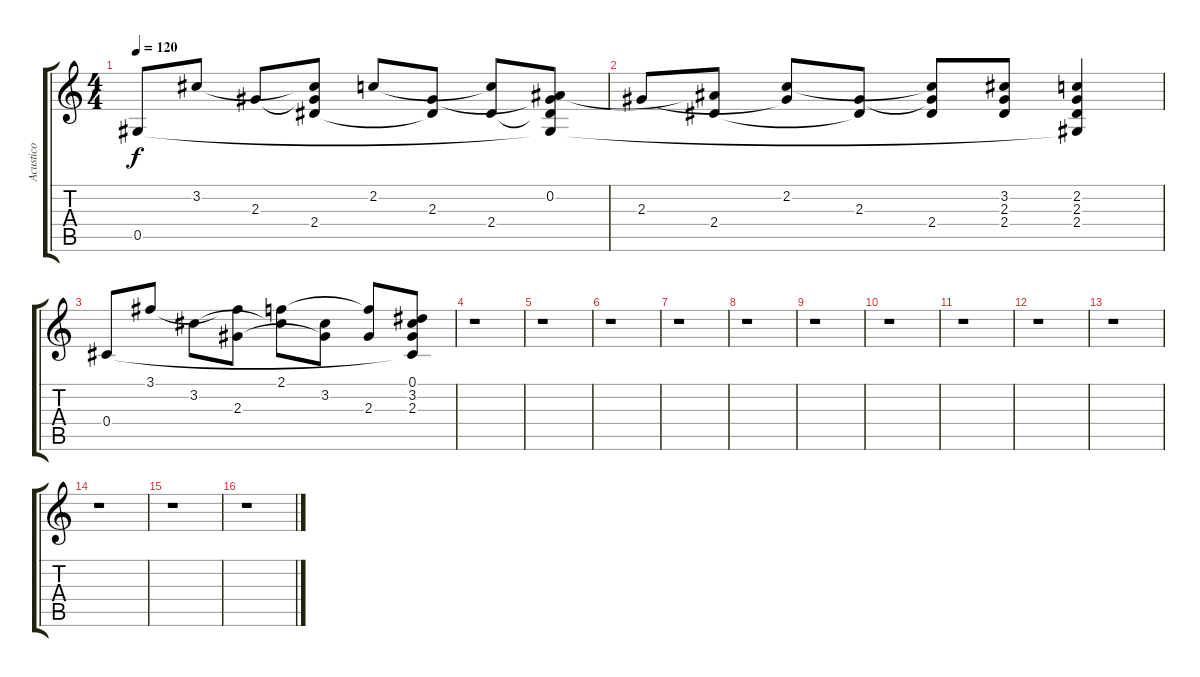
\track ("Acustico" "Acustico") {instrument acousticguitarnylon}
\staff {score tabs}
\tuning (Eb4 Bb3 Gb3 Db3 Ab2 Eb2) {hide}
\ts (4 4)
\tempo 120
\clef g2
\ks c
0.5.8{dy f} 3.2.8 2.3.8 (3.2{t} 2.3{t} 2.4).8 2.2.8 (2.3 2.4{t}).8 (2.2{t} 2.4).8 (0.2 2.3{t} 2.4{t} 0.5{t}).8 |
2.3.8 (0.2{t} 2.4).8 (2.2 2.3{t}).8 (2.3 2.4{t}).8 (2.2{t} 2.3{t} 2.4).8 (3.2 2.3 2.4).8 (2.2 2.3 2.4 0.5{t}).4 |
0.4.8 3.1.8 3.2.8 (3.1{t} 2.3).8 (2.1 3.2{t}).8 (3.2 2.3{t}).8 (2.1{t} 2.3).8 (0.1 3.2 2.3 0.4{t}).8 |
r.1 |
r.1 |
r.1 |
r.1 |
r.1 |
r.1 |
r.1 |
r.1 |
r.1 |
r.1 |
r.1 |
r.1 |
r.1
